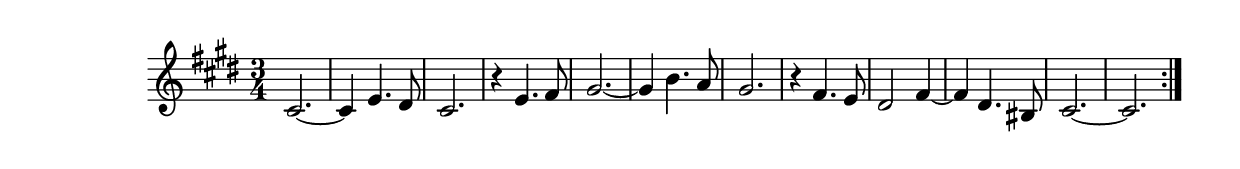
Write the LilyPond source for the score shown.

\version "2.19.49"
%{\header {
  title = "Mi Sueño (Mexico)"
  composer = "anonymous"
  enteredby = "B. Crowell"
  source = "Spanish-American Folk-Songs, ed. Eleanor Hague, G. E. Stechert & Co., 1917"
}%}
\score{{\key cis \minor
\time 3/4
%{\tempo 4=110
%}\relative cis' {
cis2.~ | cis4 e4. dis8 | cis2. | r4 e4. fis8 | gis2.~ | gis4 b4. a8 | gis2. |
r4 fis4. e8 | dis2 fis4~ | fis dis4. bis8 | cis2.~ | cis2. \bar ":|."
}

}}
